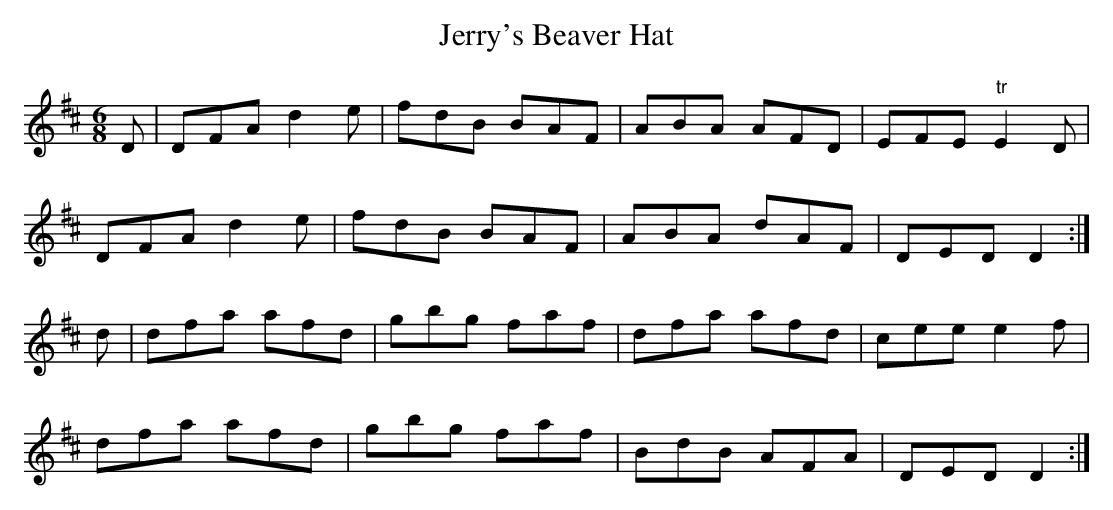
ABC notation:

X:1
T:Jerry's Beaver Hat
M:6/8
L:1/8
K:D
D | DFA d2e | fdB BAF | ABA AFD | EFE "tr"E2D |
DFA d2e | fdB BAF | ABA dAF | DED D2 :|
d | dfa afd | gbg faf | dfa afd | cee e2f |
dfa afd | gbg faf | BdB AFA | DED D2 :|
